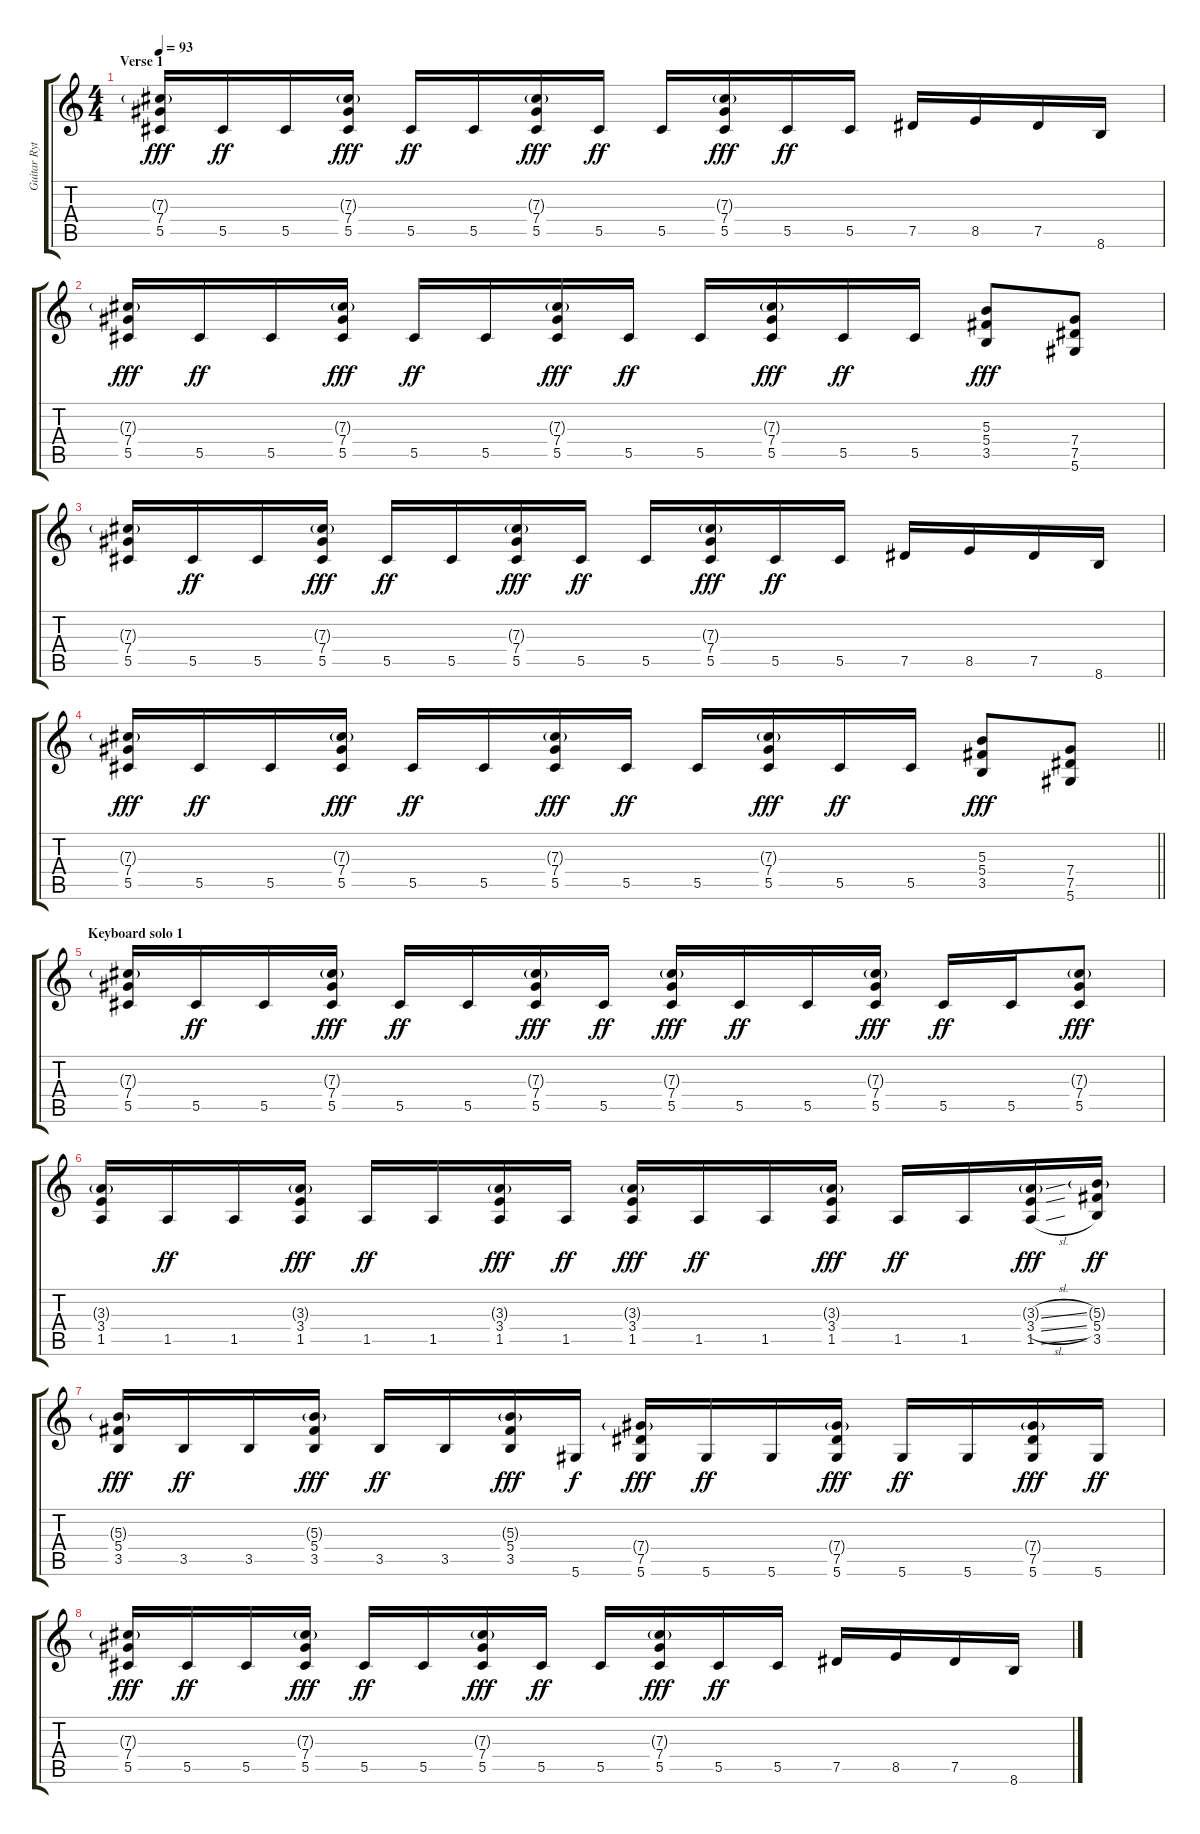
\track ("Guitar Rythm 1" "Guitar Ryt") {instrument distortionguitar}
\staff {score tabs}
\tuning (Eb4 Bb3 Gb3 Db3 Ab2 Eb2) {hide}
\ts (4 4)
\section ("" "Verse 1")
\tempo 93
\clef g2
\ks c
(7.3{g} 7.4 5.5).16{dy fff} 5.5.16{dy ff} 5.5.16 (7.3{g} 7.4 5.5).16{dy fff} 5.5.16{dy ff} 5.5.16 (7.3{g} 7.4 5.5).16{dy fff} 5.5.16{dy ff} 5.5.16 (7.3{g} 7.4 5.5).16{dy fff} 5.5.16{dy ff} 5.5.16 7.5.16 8.5.16 7.5.16 8.6.16 |
(7.3{g} 7.4 5.5).16{dy fff} 5.5.16{dy ff} 5.5.16 (7.3{g} 7.4 5.5).16{dy fff} 5.5.16{dy ff} 5.5.16 (7.3{g} 7.4 5.5).16{dy fff} 5.5.16{dy ff} 5.5.16 (7.3{g} 7.4 5.5).16{dy fff} 5.5.16{dy ff} 5.5.16 (5.3 5.4 3.5).8{dy fff} (7.4 7.5 5.6).8 |
(7.3{g} 7.4 5.5).16 5.5.16{dy ff} 5.5.16 (7.3{g} 7.4 5.5).16{dy fff} 5.5.16{dy ff} 5.5.16 (7.3{g} 7.4 5.5).16{dy fff} 5.5.16{dy ff} 5.5.16 (7.3{g} 7.4 5.5).16{dy fff} 5.5.16{dy ff} 5.5.16 7.5.16 8.5.16 7.5.16 8.6.16 |
\barLineRight lightlight
(7.3{g} 7.4 5.5).16{dy fff} 5.5.16{dy ff} 5.5.16 (7.3{g} 7.4 5.5).16{dy fff} 5.5.16{dy ff} 5.5.16 (7.3{g} 7.4 5.5).16{dy fff} 5.5.16{dy ff} 5.5.16 (7.3{g} 7.4 5.5).16{dy fff} 5.5.16{dy ff} 5.5.16 (5.3 5.4 3.5).8{dy fff} (7.4 7.5 5.6).8 |
\section ("" "Keyboard solo 1")
(7.3{g} 7.4 5.5).16 5.5.16{dy ff} 5.5.16 (7.3{g} 7.4 5.5).16{dy fff} 5.5.16{dy ff} 5.5.16 (7.3{g} 7.4 5.5).16{dy fff} 5.5.16{dy ff} (7.3{g} 7.4 5.5).16{dy fff} 5.5.16{dy ff} 5.5.16 (7.3{g} 7.4 5.5).16{dy fff} 5.5.16{dy ff} 5.5.16 (7.3{g} 7.4 5.5).8{dy fff} |
(3.3{g} 3.4 1.5).16 1.5.16{dy ff} 1.5.16 (3.3{g} 3.4 1.5).16{dy fff} 1.5.16{dy ff} 1.5.16 (3.3{g} 3.4 1.5).16{dy fff} 1.5.16{dy ff} (3.3{g} 3.4 1.5).16{dy fff} 1.5.16{dy ff} 1.5.16 (3.3{g} 3.4 1.5).16{dy fff} 1.5.16{dy ff} 1.5.16 (3.3{sl g} 3.4{sl} 1.5{sl}).16{dy fff} (5.3{g} 5.4 3.5).16{dy ff} |
(5.3{g} 5.4 3.5).16{dy fff} 3.5.16{dy ff} 3.5.16 (5.3{g} 5.4 3.5).16{dy fff} 3.5.16{dy ff} 3.5.16 (5.3{g} 5.4 3.5).16{dy fff} 5.6.16{dy f} (7.4{g} 7.5 5.6).16{dy fff} 5.6.16{dy ff} 5.6.16 (7.4{g} 7.5 5.6).16{dy fff} 5.6.16{dy ff} 5.6.16 (7.4{g} 7.5 5.6).16{dy fff} 5.6.16{dy ff} |
(7.3{g} 7.4 5.5).16{dy fff} 5.5.16{dy ff} 5.5.16 (7.3{g} 7.4 5.5).16{dy fff} 5.5.16{dy ff} 5.5.16 (7.3{g} 7.4 5.5).16{dy fff} 5.5.16{dy ff} 5.5.16 (7.3{g} 7.4 5.5).16{dy fff} 5.5.16{dy ff} 5.5.16 7.5.16 8.5.16 7.5.16 8.6.16
